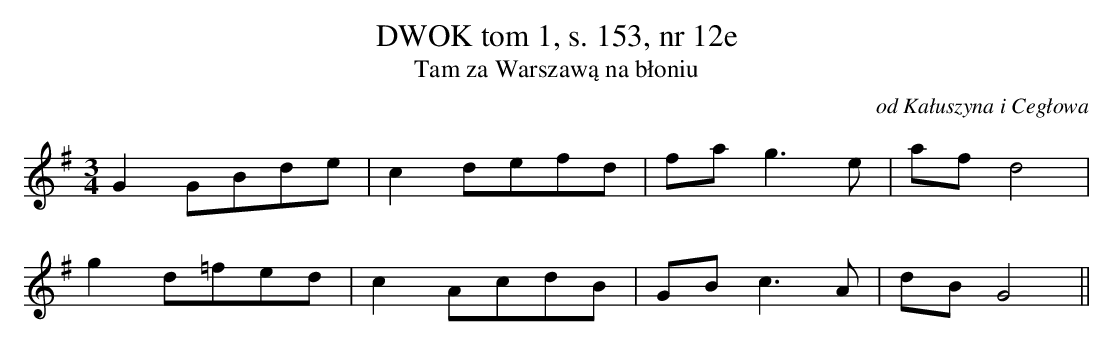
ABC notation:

X:1
T: DWOK tom 1, s. 153, nr 12e
T: Tam za Warszawą na błoniu
O: od Kałuszyna i Cegłowa
M: 3/4
L: 1/8
K: G
G2GBde | c2defd | fag3e | afd4 |
g2d=fed | c2AcdB | GBc3A | dBG4||
